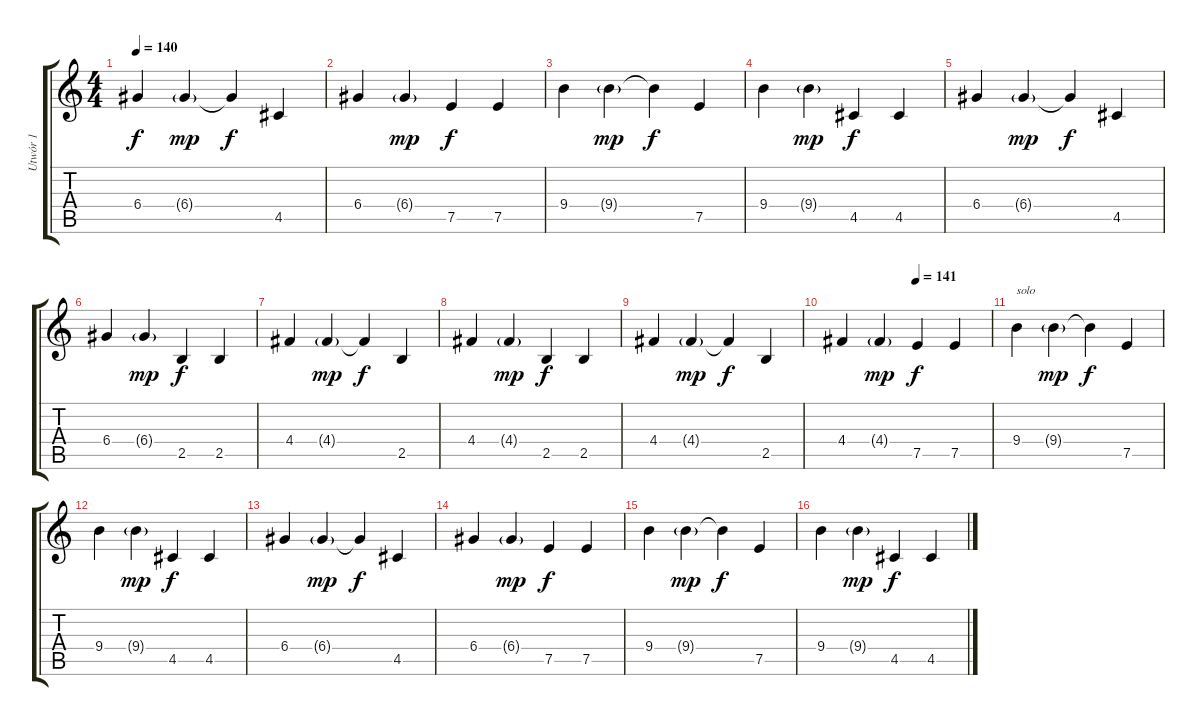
\track ("Utwór 1" "Utwór 1") {instrument electricguitarclean}
\staff {score tabs}
\tuning (E4 B3 G3 D3 A2 E2) {hide}
\ts (4 4)
\tempo 140
\clef g2
\ks c
6.4.4{dy f} 6.4{g}.4{dy mp} 6.4{t}.4{dy f} 4.5.4 |
6.4.4 6.4{g}.4{dy mp} 7.5.4{dy f} 7.5.4 |
9.4.4 9.4{g}.4{dy mp} 9.4{t}.4{dy f} 7.5.4 |
9.4.4 9.4{g}.4{dy mp} 4.5.4{dy f} 4.5.4 |
6.4.4 6.4{g}.4{dy mp} 6.4{t}.4{dy f} 4.5.4 |
6.4.4 6.4{g}.4{dy mp} 2.5.4{dy f} 2.5.4 |
4.4.4 4.4{g}.4{dy mp} 4.4{t}.4{dy f} 2.5.4 |
4.4.4 4.4{g}.4{dy mp} 2.5.4{dy f} 2.5.4 |
4.4.4 4.4{g}.4{dy mp} 4.4{t}.4{dy f} 2.5.4 |
\tempo (141 0.5)
4.4.4 4.4{g}.4{dy mp} 7.5.4{dy f} 7.5.4 |
9.4.4{txt "solo"} 9.4{g}.4{dy mp} 9.4{t}.4{dy f} 7.5.4 |
9.4.4 9.4{g}.4{dy mp} 4.5.4{dy f} 4.5.4 |
6.4.4 6.4{g}.4{dy mp} 6.4{t}.4{dy f} 4.5.4 |
6.4.4 6.4{g}.4{dy mp} 7.5.4{dy f} 7.5.4 |
9.4.4 9.4{g}.4{dy mp} 9.4{t}.4{dy f} 7.5.4 |
9.4.4 9.4{g}.4{dy mp} 4.5.4{dy f} 4.5.4
